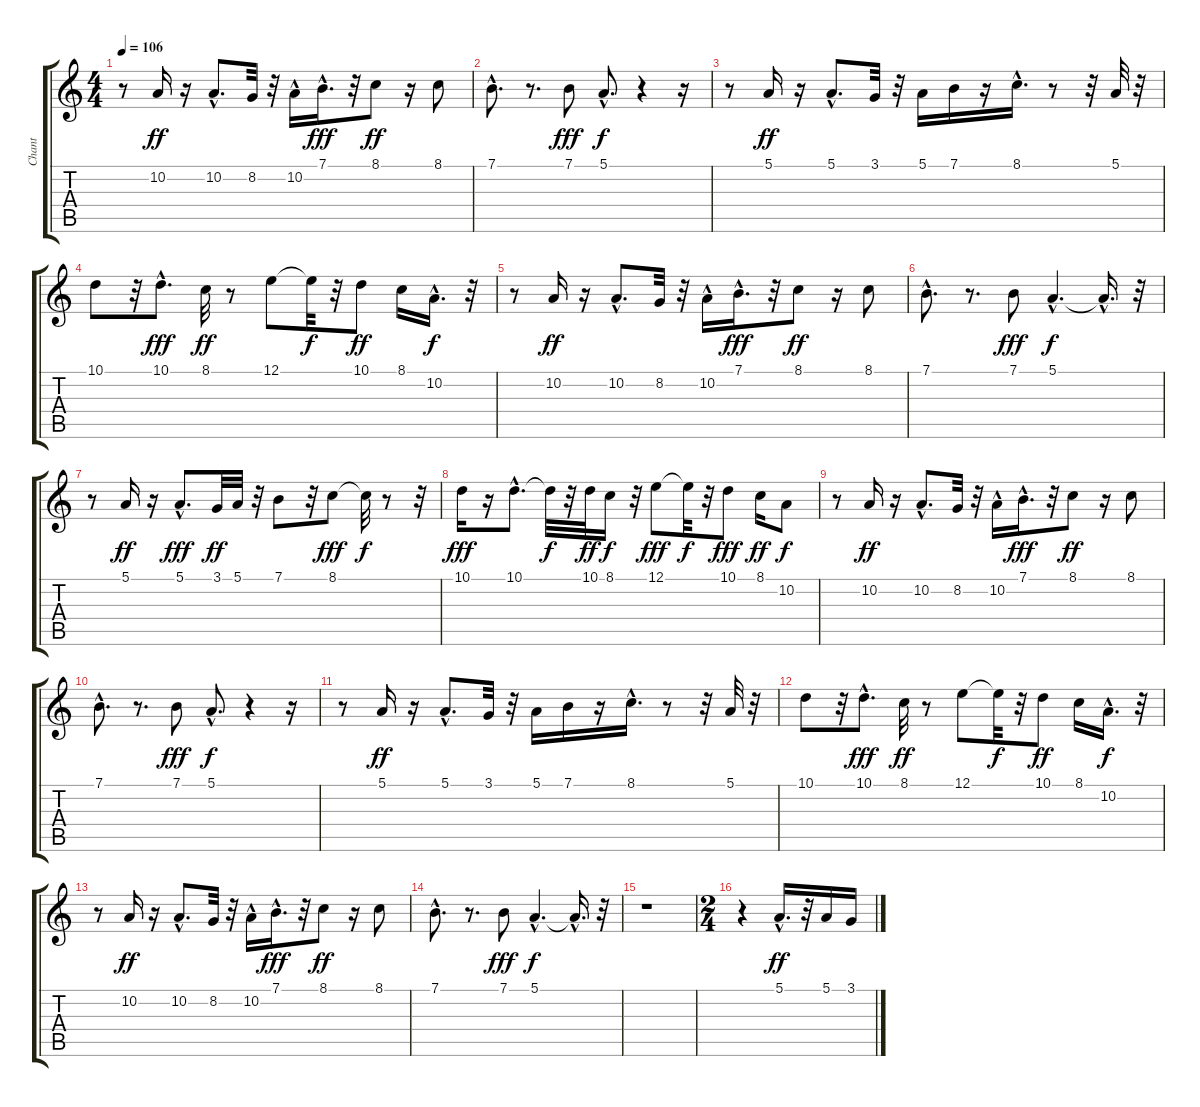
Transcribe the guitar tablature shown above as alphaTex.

\track ("Chant" "Chant") {instrument harmonica}
\staff {score tabs}
\tuning (E4 B3 G3 D3 A2 E2) {hide}
\ts (4 4)
\tempo 106
\clef g2
\ks c
r.8{dy f} 10.2.16{dy ff} r.16 10.2{hac}.8{d} 8.2.32 r.32 10.2{hac}.16 7.1{hac}.16{d dy fff} r.32 8.1.8{dy ff} r.16 8.1.8 |
7.1{hac}.8{d} r.8{d} 7.1.8{dy fff} 5.1{hac}.8{d dy f} r.4 r.16 |
r.8 5.1.16{dy ff} r.16 5.1{hac}.8{d} 3.1.32 r.32 5.1.16 7.1.16 r.16 8.1{hac}.16{d} r.8 r.32 5.1.32 r.32 |
10.1.8 r.32 10.1{hac}.8{d dy fff} 8.1.32{dy ff} r.8 12.1.8 12.1{t}.32{dy f} r.32 10.1.8{dy ff} 8.1.16 10.2{hac}.16{d dy f} r.32 |
r.8 10.2.16{dy ff} r.16 10.2{hac}.8{d} 8.2.32 r.32 10.2{hac}.16 7.1{hac}.16{d dy fff} r.32 8.1.8{dy ff} r.16 8.1.8 |
7.1{hac}.8{d} r.8{d} 7.1.8{dy fff} 5.1{hac}.4{d dy f} 5.1{hac t}.16{d} r.32 |
r.8 5.1.16{dy ff} r.16 5.1{hac}.8{d dy fff} 3.1.32{dy ff} 5.1.32 r.32 7.1.8 r.32 8.1.8{dy fff} 8.1{t}.32{dy f} r.8 r.32 |
10.1.16{dy fff} r.16 10.1{hac}.8{d} 10.1{t}.32{dy f} r.32 10.1.32{dy ff} 8.1.16{dy f} r.32 12.1.8{dy fff} 12.1{t}.32{dy f} r.32 10.1.8{dy fff} 8.1.16{dy ff} 10.2.8{dy f} |
r.8 10.2.16{dy ff} r.16 10.2{hac}.8{d} 8.2.32 r.32 10.2{hac}.16 7.1{hac}.16{d dy fff} r.32 8.1.8{dy ff} r.16 8.1.8 |
7.1{hac}.8{d} r.8{d} 7.1.8{dy fff} 5.1{hac}.8{d dy f} r.4 r.16 |
r.8 5.1.16{dy ff} r.16 5.1{hac}.8{d} 3.1.32 r.32 5.1.16 7.1.16 r.16 8.1{hac}.16{d} r.8 r.32 5.1.32 r.32 |
10.1.8 r.32 10.1{hac}.8{d dy fff} 8.1.32{dy ff} r.8 12.1.8 12.1{t}.32{dy f} r.32 10.1.8{dy ff} 8.1.16 10.2{hac}.16{d dy f} r.32 |
r.8 10.2.16{dy ff} r.16 10.2{hac}.8{d} 8.2.32 r.32 10.2{hac}.16 7.1{hac}.16{d dy fff} r.32 8.1.8{dy ff} r.16 8.1.8 |
7.1{hac}.8{d} r.8{d} 7.1.8{dy fff} 5.1{hac}.4{d dy f} 5.1{hac t}.16{d} r.32 |
r.1 |
\ts (2 4)
r.4 5.1{hac}.16{d dy ff} r.32 5.1.16 3.1.16
